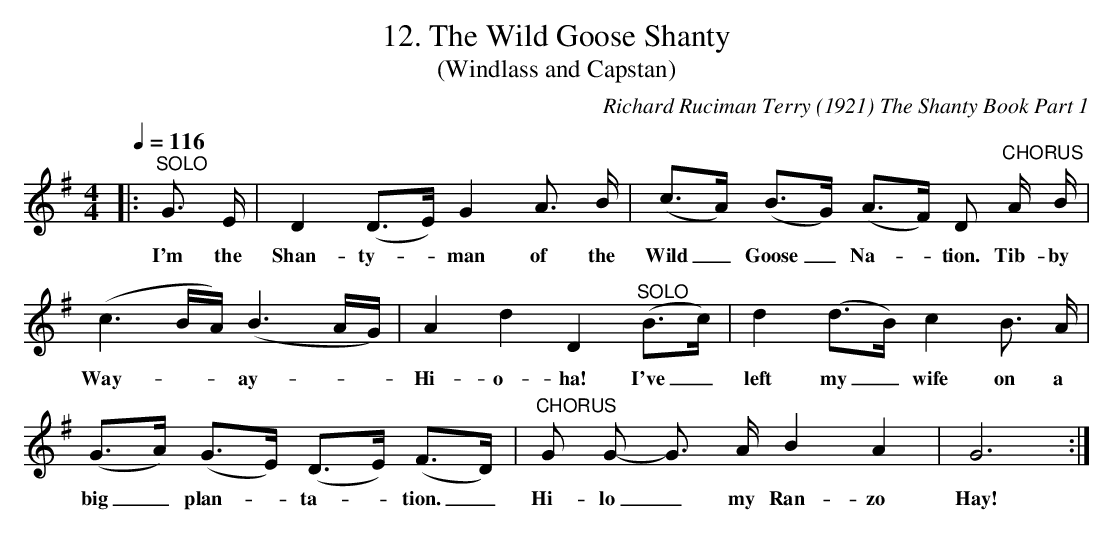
X:1
T:12. The Wild Goose Shanty
T:(Windlass and Capstan)
C:Richard Ruciman Terry (1921) The Shanty Book Part 1
L:1/8
Q:1/4=116
M:4/4
K:G
|:"^SOLO" G3/2 E/ | D2 (D>E) G2 A3/2 B/ | (c>A) (B>G) (A>F) D"^CHORUS" A/ B/ |$
w: I'm  the|Shan- ty- * man of the|Wild_ Goose _ Na- * tion. Tib- by|
(c3 B/A/) (B3 A/G/) | A2 d2 D2"^SOLO" (B>c) | d2 (d>B) c2 B3/2 A/ |$ (G>A) (G>E) (D>E) (F>D) |
w: Way- * * ay- * *|Hi- o- ha! I've_ |left my_ wife on a|big_ plan- * ta- * tion. _|
"^CHORUS" G G- G3/2 A/ B2 A2 | G6 :|
w: Hi- lo_ my Ran- zo|Hay!|
